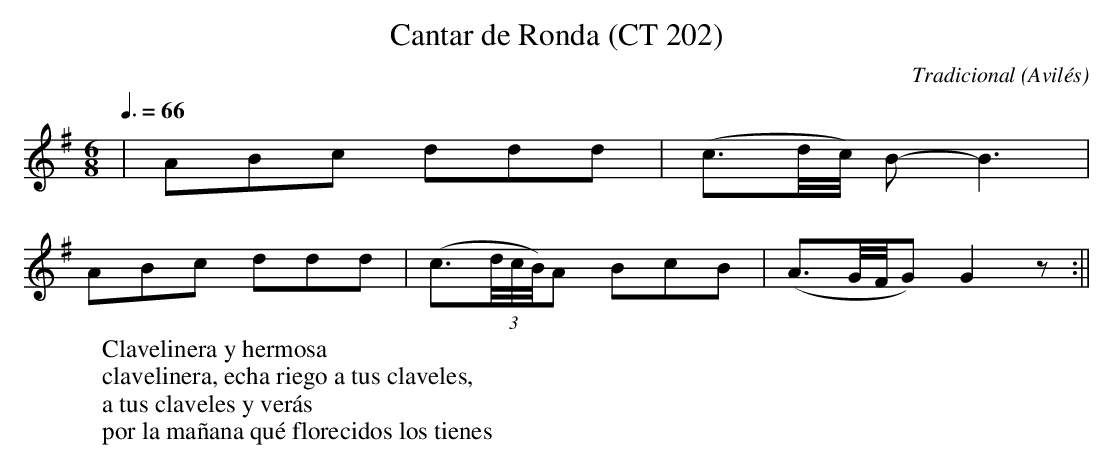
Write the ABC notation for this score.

X:1
T:Cantar de Ronda (CT 202)
C:Tradicional
O:Avilés
M:6/8
L:1/8
Q:3/8=66
K:G
|ABc ddd|(c3/2d/4c/4) B-B3|
ABc ddd|(c3/2(3d/4c/4B/4)A BcB|(A3/2G/4F/4G) G2 z :||
W:Clavelinera y hermosa
W:clavelinera, echa riego a tus claveles,
W:a tus claveles y verás
W:por la mañana qué florecidos los tienes
W:
